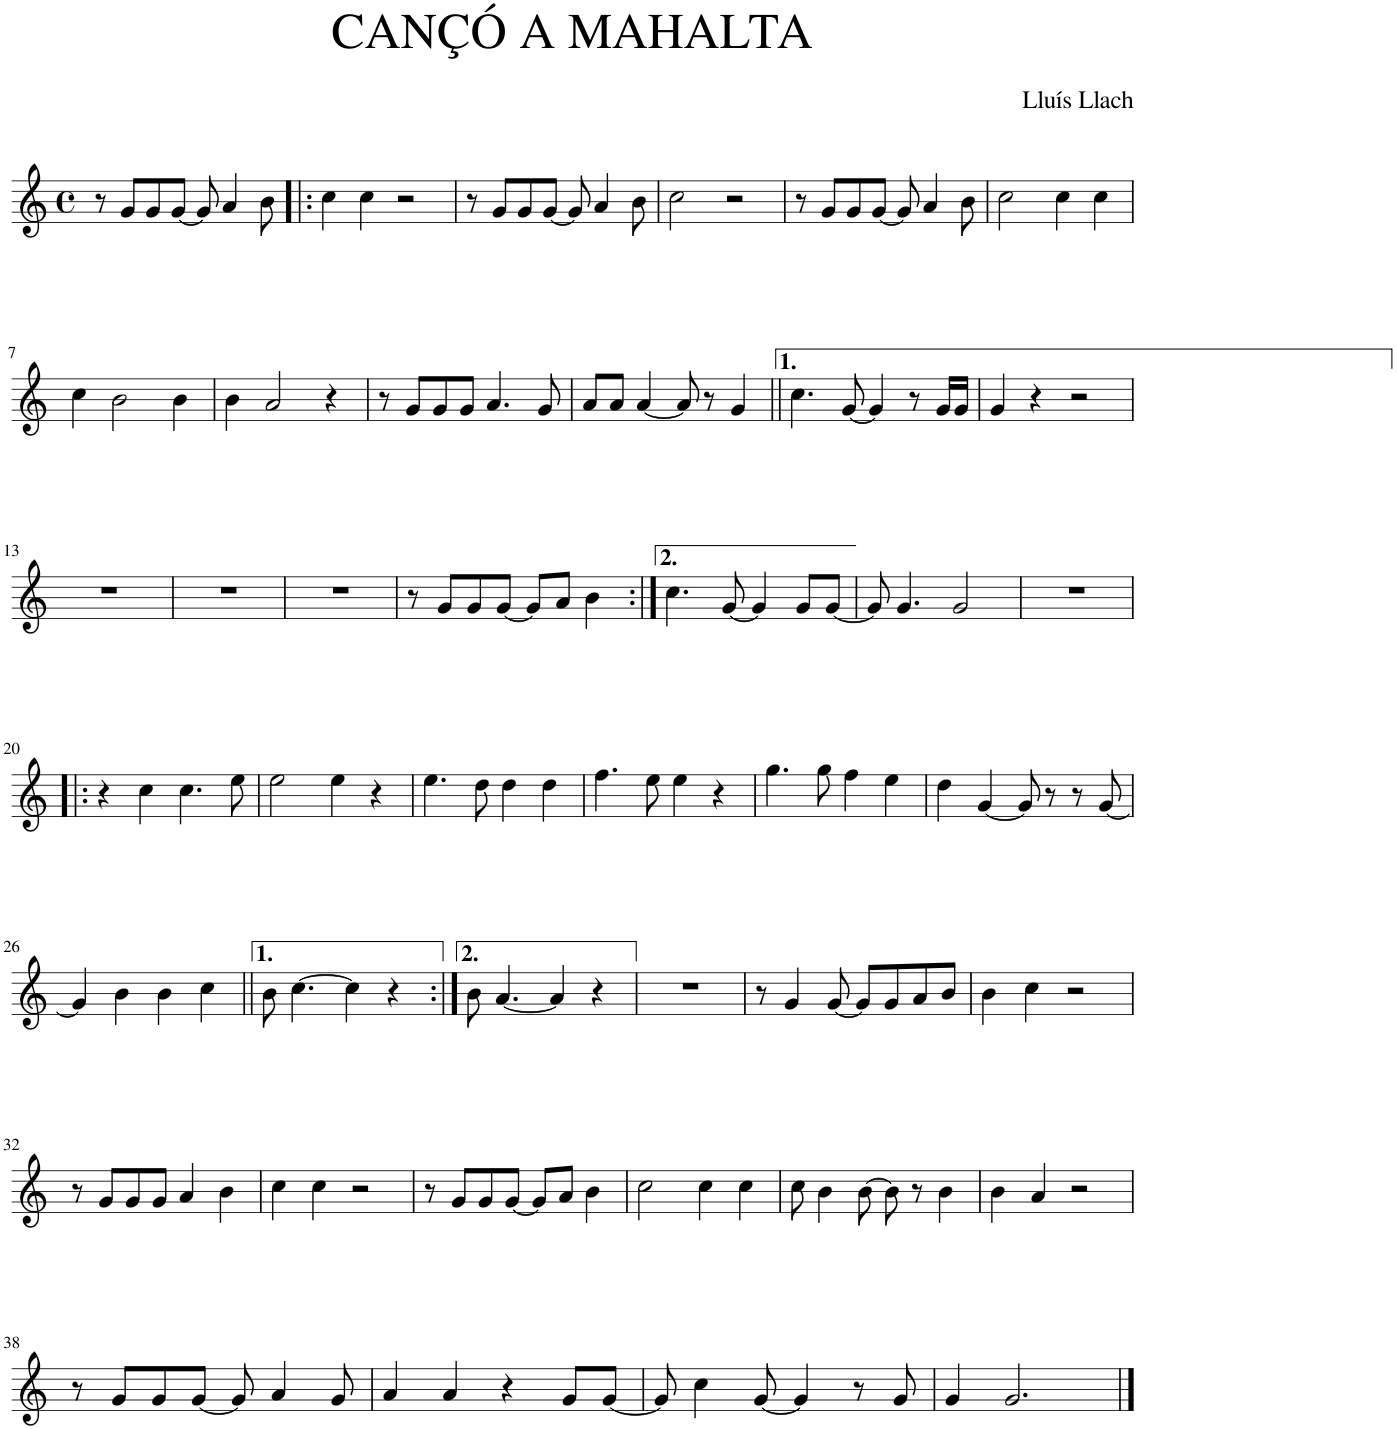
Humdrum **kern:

**kern
*part1
*staff1
*I"Gralla1
*I'Gr1.
*clefG2
*k[]
*M4/4
*met(c)
=1
8r
8g/L
8g/
[8g/J
8g/]
4a/
8b\
=2!|:
4cc\
4cc\
2r
=3
8r
8g/L
8g/
[8g/J
8g/]
4a/
8b\
=4
2cc\
2r
=5
8r
8g/L
8g/
[8g/J
8g/]
4a/
8b\
=6
2cc\
4cc\
4cc\
!!LO:LB:g=z
=7
4cc\
2b\
4b\
=8
4b\
2a/
4r
=9
8r
8g/L
8g/
8g/J
4.a/
8g/
=10
8a/L
8a/J
[4a/
8a/]
8r
4g/
=11||
4.cc\
[8g/
4g/]
8r
16g/LL
16g/JJ
=12
4g/
4r
2r
!!LO:LB:g=z
=13
1r
=14
1r
=15
1r
=16
8r
8g/L
8g/
[8g/J
8g/L]
8a/J
4b\
=17:|!
4.cc\
[8g/
4g/]
8g/L
[8g/J
=18
8g/]
4.g/
2g/
=19
1r
!!LO:LB:g=z
=20!|:
4r
4cc\
4.cc\
8ee\
=21
2ee\
4ee\
4r
=22
4.ee\
8dd\
4dd\
4dd\
=23
4.ff\
8ee\
4ee\
4r
=24
4.gg\
8gg\
4ff\
4ee\
=25
4dd\
[4g/
8g/]
8r
8r
[8g/
!!LO:LB:g=z
=26
4g/]
4b\
4b\
4cc\
=27||
8b\
[4.cc\
4cc\]
4r
=28:|!
8b\
[4.a/
4a/]
4r
=29
1r
=30
8r
4g/
[8g/
8g/L]
8g/
8a/
8b/J
=31
4b\
4cc\
2r
!!LO:LB:g=z
=32
8r
8g/L
8g/
8g/J
4a/
4b\
=33
4cc\
4cc\
2r
=34
8r
8g/L
8g/
[8g/J
8g/L]
8a/J
4b\
=35
2cc\
4cc\
4cc\
=36
8cc\
4b\
[8b\
8b\]
8r
4b\
=37
4b\
4a/
2r
!!LO:LB:g=z
=38
8r
8g/L
8g/
[8g/J
8g/]
4a/
8g/
=39
4a/
4a/
4r
8g/L
[8g/J
=40
8g/]
4cc\
[8g/
4g/]
8r
8g/
=41
4g/
2.g/
==
*-
